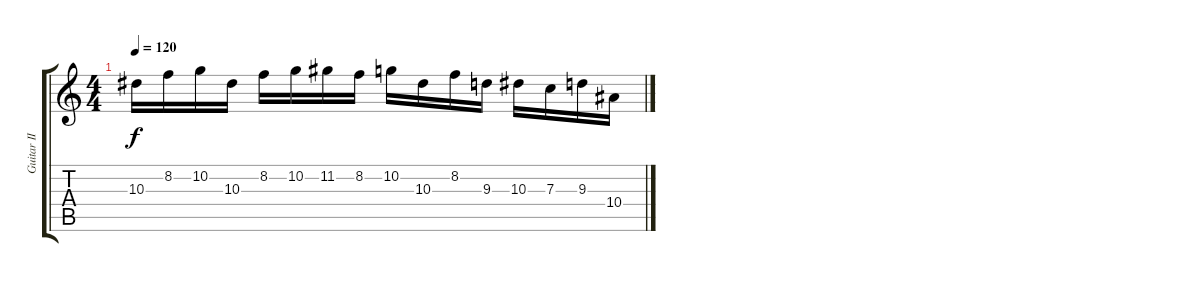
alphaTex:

\track ("Guitar II" "Guitar II") {instrument distortionguitar}
\staff {score tabs}
\tuning (D4 A3 F3 C3 G2 D2) {hide}
\ts (4 4)
\tempo 120
\clef g2
\ks c
10.3.16{dy f} 8.2.16 10.2.16 10.3.16 8.2.16 10.2.16 11.2.16 8.2.16 10.2.16 10.3.16 8.2.16 9.3.16 10.3.16 7.3.16 9.3.16 10.4.16
